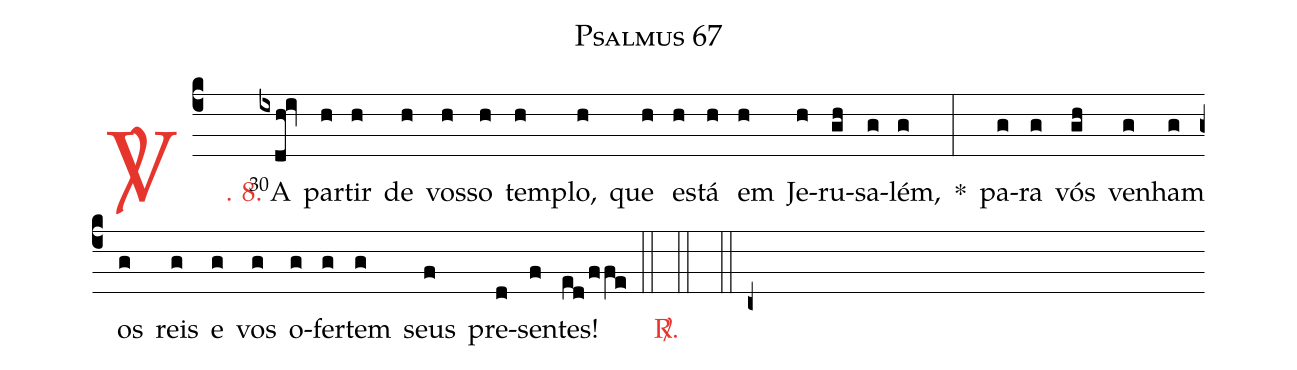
name: Psalmus 67;
%%
(c4)

<c><sp>V/</sp>. 8.</c>() <v>\VSup{30}</v>A(ixdh!iv) par(h)tir(h) de(h) vos(h)so(h) tem(h)plo,(h) que(h) es(h)tá(h) em(h) Je(h)ru(gh)sa(g)lém,(g) *(:) pa(g)ra(g) vós(gh) ve(g)nham(g) os(g) reis(g) e(g) vos(g) o(g)fer(g)tem(g) seus(f) pre(d)sen(f)tes!(ed/ffe)

(::)

<c><sp>R/</sp>.</c>(::)

(::)

(c+)
